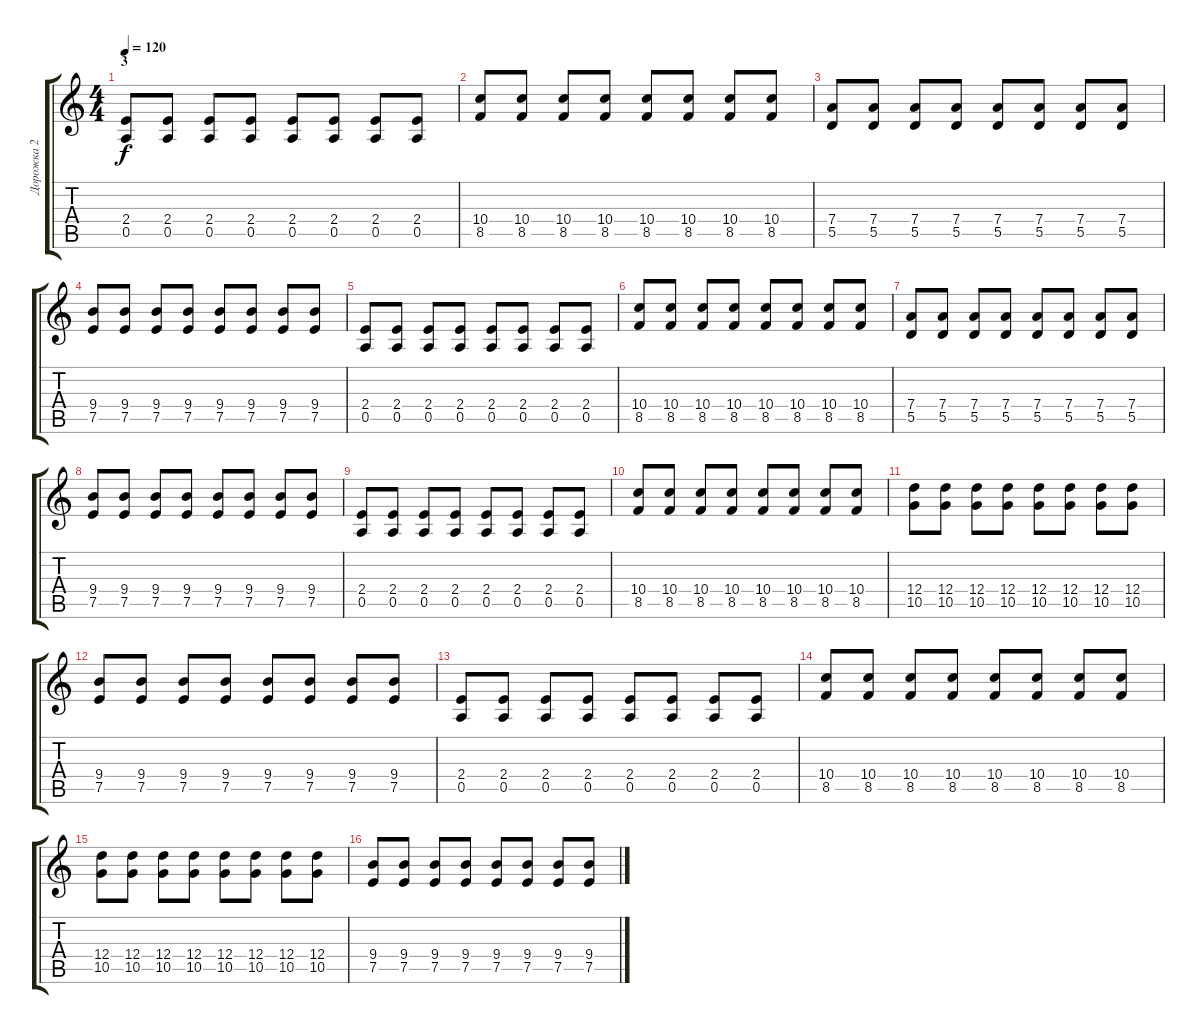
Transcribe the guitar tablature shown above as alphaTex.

\track ("Дорожка 2" "Дорожка 2") {instrument distortionguitar}
\staff {score tabs}
\tuning (E4 B3 G3 D3 A2 E2) {hide}
\ts (4 4)
\section ("" "3")
\tempo 120
\clef g2
\ks c
(2.4 0.5).8{dy f} (2.4 0.5).8 (2.4 0.5).8 (2.4 0.5).8 (2.4 0.5).8 (2.4 0.5).8 (2.4 0.5).8 (2.4 0.5).8 |
(10.4 8.5).8 (10.4 8.5).8 (10.4 8.5).8 (10.4 8.5).8 (10.4 8.5).8 (10.4 8.5).8 (10.4 8.5).8 (10.4 8.5).8 |
(7.4 5.5).8 (7.4 5.5).8 (7.4 5.5).8 (7.4 5.5).8 (7.4 5.5).8 (7.4 5.5).8 (7.4 5.5).8 (7.4 5.5).8 |
(9.4 7.5).8 (9.4 7.5).8 (9.4 7.5).8 (9.4 7.5).8 (9.4 7.5).8 (9.4 7.5).8 (9.4 7.5).8 (9.4 7.5).8 |
(2.4 0.5).8 (2.4 0.5).8 (2.4 0.5).8 (2.4 0.5).8 (2.4 0.5).8 (2.4 0.5).8 (2.4 0.5).8 (2.4 0.5).8 |
(10.4 8.5).8 (10.4 8.5).8 (10.4 8.5).8 (10.4 8.5).8 (10.4 8.5).8 (10.4 8.5).8 (10.4 8.5).8 (10.4 8.5).8 |
(7.4 5.5).8 (7.4 5.5).8 (7.4 5.5).8 (7.4 5.5).8 (7.4 5.5).8 (7.4 5.5).8 (7.4 5.5).8 (7.4 5.5).8 |
(9.4 7.5).8 (9.4 7.5).8 (9.4 7.5).8 (9.4 7.5).8 (9.4 7.5).8 (9.4 7.5).8 (9.4 7.5).8 (9.4 7.5).8 |
(2.4 0.5).8 (2.4 0.5).8 (2.4 0.5).8 (2.4 0.5).8 (2.4 0.5).8 (2.4 0.5).8 (2.4 0.5).8 (2.4 0.5).8 |
(10.4 8.5).8 (10.4 8.5).8 (10.4 8.5).8 (10.4 8.5).8 (10.4 8.5).8 (10.4 8.5).8 (10.4 8.5).8 (10.4 8.5).8 |
(12.4 10.5).8 (12.4 10.5).8 (12.4 10.5).8 (12.4 10.5).8 (12.4 10.5).8 (12.4 10.5).8 (12.4 10.5).8 (12.4 10.5).8 |
(9.4 7.5).8 (9.4 7.5).8 (9.4 7.5).8 (9.4 7.5).8 (9.4 7.5).8 (9.4 7.5).8 (9.4 7.5).8 (9.4 7.5).8 |
(2.4 0.5).8 (2.4 0.5).8 (2.4 0.5).8 (2.4 0.5).8 (2.4 0.5).8 (2.4 0.5).8 (2.4 0.5).8 (2.4 0.5).8 |
(10.4 8.5).8 (10.4 8.5).8 (10.4 8.5).8 (10.4 8.5).8 (10.4 8.5).8 (10.4 8.5).8 (10.4 8.5).8 (10.4 8.5).8 |
(12.4 10.5).8 (12.4 10.5).8 (12.4 10.5).8 (12.4 10.5).8 (12.4 10.5).8 (12.4 10.5).8 (12.4 10.5).8 (12.4 10.5).8 |
(9.4 7.5).8 (9.4 7.5).8 (9.4 7.5).8 (9.4 7.5).8 (9.4 7.5).8 (9.4 7.5).8 (9.4 7.5).8 (9.4 7.5).8
